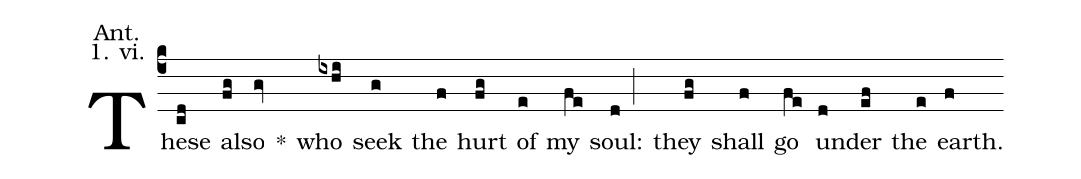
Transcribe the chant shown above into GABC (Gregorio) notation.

annotation: Ant.;
annotation: 1. vi.;
%%
(c4) These(cd) al(fg)so(gv) <sp>*</sp>() who(ixhi) seek(g) the(f) hurt(fg) of(e) my(fe) soul:(d;) they(fg) shall(f) go(fe) un(d)der(ef) the(e) earth.(f)
